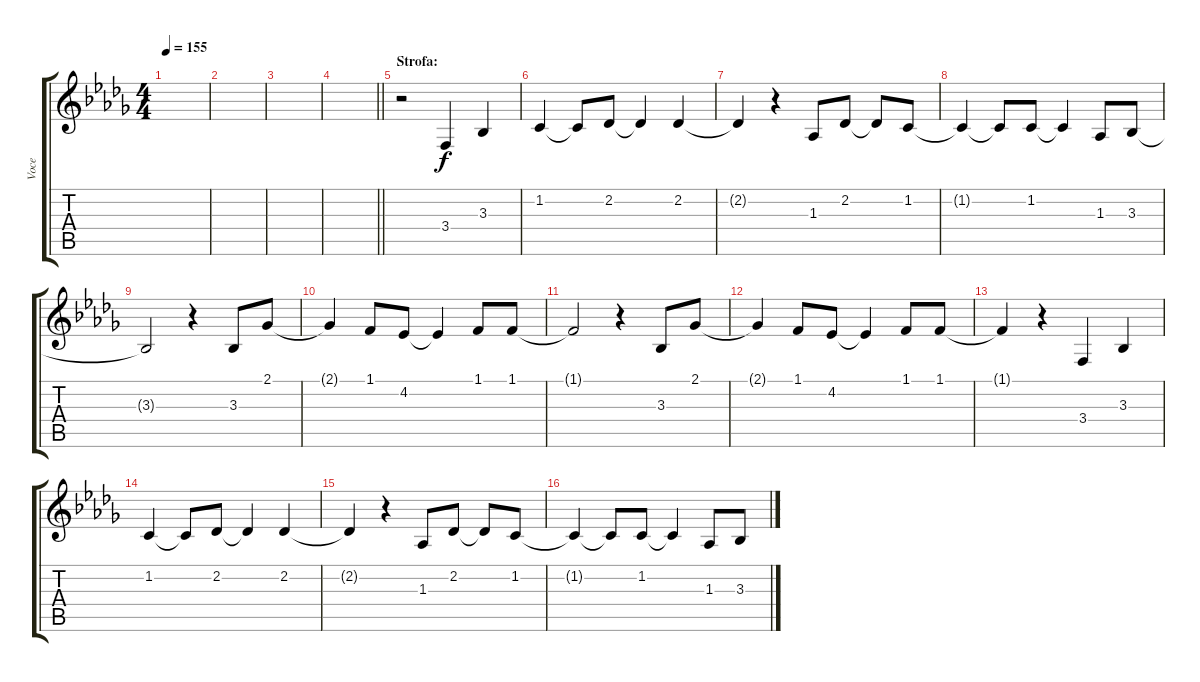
\track ("Voce" "Voce") {instrument clarinet}
\staff {score tabs}
\tuning (E4 B3 G3 D3 A2 E2) {hide}
\ts (4 4)
\tempo 155
\clef g2
\ks bbminor
|
|
|
\barLineRight lightlight
|
\section ("" "Strofa:")
r.2 3.4.4 3.3.4 |
1.2.4 1.2{t}.8 2.2.8 2.2{t}.4 2.2.4 |
2.2{t}.4 r.4 1.3.8 2.2.8 2.2{t}.8 1.2.8 |
1.2{t}.4 1.2{t}.8 1.2.8 1.2{t}.4 1.3.8 3.3.8 |
3.3{t}.2 r.4 3.3.8 2.1.8 |
2.1{t}.4 1.1.8 4.2.8 4.2{t}.4 1.1.8 1.1.8 |
1.1{t}.2 r.4 3.3.8 2.1.8 |
2.1{t}.4 1.1.8 4.2.8 4.2{t}.4 1.1.8 1.1.8 |
1.1{t}.4 r.4 3.4.4 3.3.4 |
1.2.4 1.2{t}.8 2.2.8 2.2{t}.4 2.2.4 |
2.2{t}.4 r.4 1.3.8 2.2.8 2.2{t}.8 1.2.8 |
1.2{t}.4 1.2{t}.8 1.2.8 1.2{t}.4 1.3.8 3.3.8
